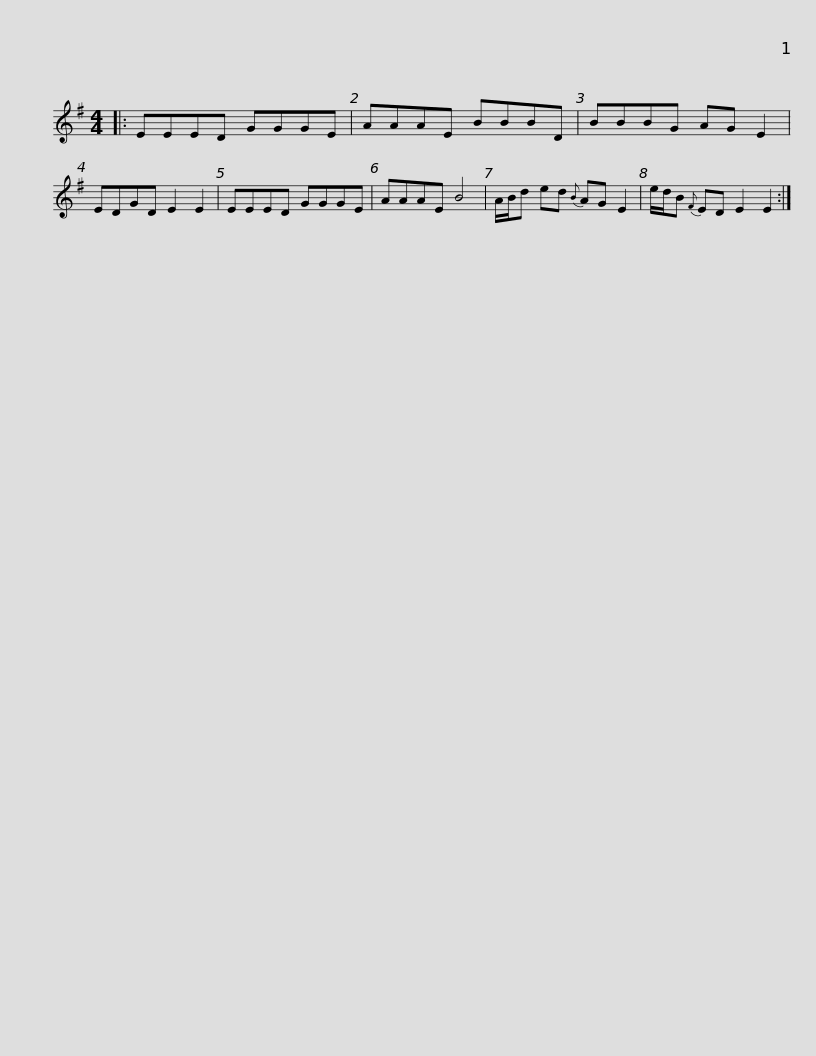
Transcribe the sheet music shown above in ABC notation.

X:1
L:1/8
M:4/4
I:linebreak $
K:Emin
V:1 treble
V:1
|: EEED GGGE | AAAE BBBD | BBBG AG E2 | EDGD E2 E2 | EEED GGGE | %5
 AAAE B4 |$ A/B/d ed{B} AG E2 | e/d/B{F} ED E2 E2 :| %8
